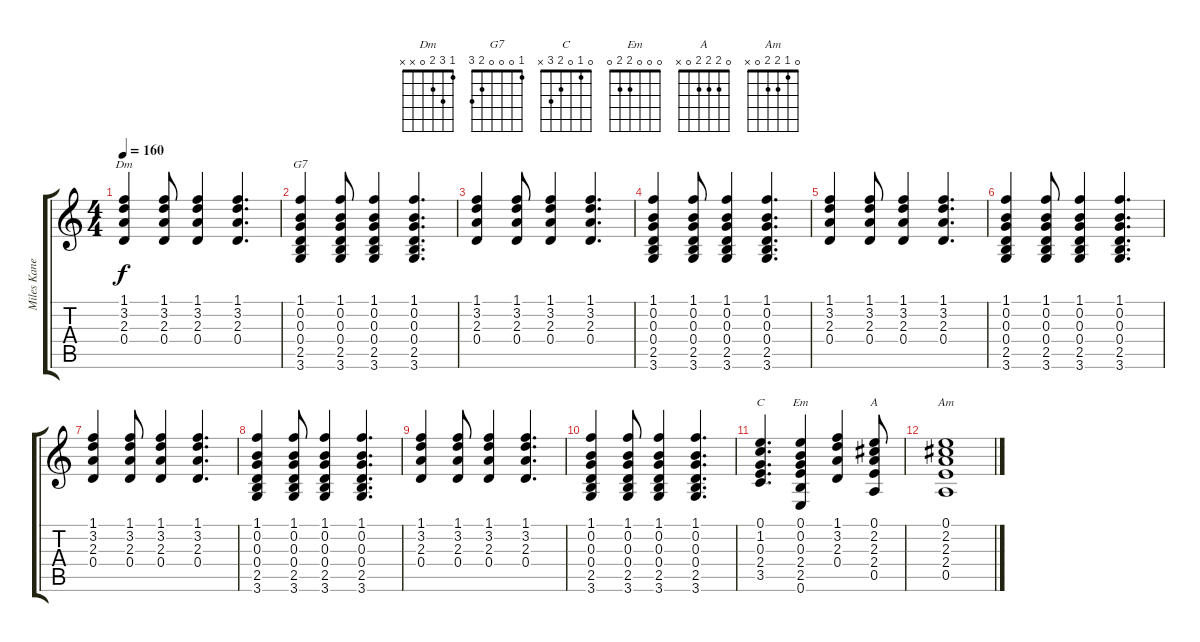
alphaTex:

\track ("Miles Kane" "Miles Kane") {instrument acousticguitarsteel}
\staff {score tabs}
\tuning (E4 B3 G3 D3 A2 E2) {hide}
\chord ("Dm" 1 3 2 0 x x)
\chord ("G7" 1 0 0 0 2 3)
\chord ("C" 0 1 0 2 3 x)
\chord ("Em" 0 0 0 2 2 0)
\chord ("A" 0 2 2 2 0 x)
\chord ("Am" 0 1 2 2 0 x)
\ts (4 4)
\tempo 160
\clef g2
\ks c
(1.1 3.2 2.3 0.4).4{ch "Dm" dy f} (1.1 3.2 2.3 0.4).8 (1.1 3.2 2.3 0.4).4 (1.1 3.2 2.3 0.4).4{d} |
(1.1 0.2 0.3 0.4 2.5 3.6).4{ch "G7"} (1.1 0.2 0.3 0.4 2.5 3.6).8 (1.1 0.2 0.3 0.4 2.5 3.6).4 (1.1 0.2 0.3 0.4 2.5 3.6).4{d} |
(1.1 3.2 2.3 0.4).4 (1.1 3.2 2.3 0.4).8 (1.1 3.2 2.3 0.4).4 (1.1 3.2 2.3 0.4).4{d} |
(1.1 0.2 0.3 0.4 2.5 3.6).4 (1.1 0.2 0.3 0.4 2.5 3.6).8 (1.1 0.2 0.3 0.4 2.5 3.6).4 (1.1 0.2 0.3 0.4 2.5 3.6).4{d} |
(1.1 3.2 2.3 0.4).4 (1.1 3.2 2.3 0.4).8 (1.1 3.2 2.3 0.4).4 (1.1 3.2 2.3 0.4).4{d} |
(1.1 0.2 0.3 0.4 2.5 3.6).4 (1.1 0.2 0.3 0.4 2.5 3.6).8 (1.1 0.2 0.3 0.4 2.5 3.6).4 (1.1 0.2 0.3 0.4 2.5 3.6).4{d} |
(1.1 3.2 2.3 0.4).4 (1.1 3.2 2.3 0.4).8 (1.1 3.2 2.3 0.4).4 (1.1 3.2 2.3 0.4).4{d} |
(1.1 0.2 0.3 0.4 2.5 3.6).4 (1.1 0.2 0.3 0.4 2.5 3.6).8 (1.1 0.2 0.3 0.4 2.5 3.6).4 (1.1 0.2 0.3 0.4 2.5 3.6).4{d} |
(1.1 3.2 2.3 0.4).4 (1.1 3.2 2.3 0.4).8 (1.1 3.2 2.3 0.4).4 (1.1 3.2 2.3 0.4).4{d} |
(1.1 0.2 0.3 0.4 2.5 3.6).4 (1.1 0.2 0.3 0.4 2.5 3.6).8 (1.1 0.2 0.3 0.4 2.5 3.6).4 (1.1 0.2 0.3 0.4 2.5 3.6).4{d} |
(0.1 1.2 0.3 2.4 3.5).4{d ch "C"} (0.1 0.2 0.3 2.4 2.5 0.6).4{ch "Em"} (1.1 3.2 2.3 0.4).4 (0.1 2.2 2.3 2.4 0.5).8{ch "A"} |
(0.1 2.2 2.3 2.4 0.5).1{ch "Am"}
